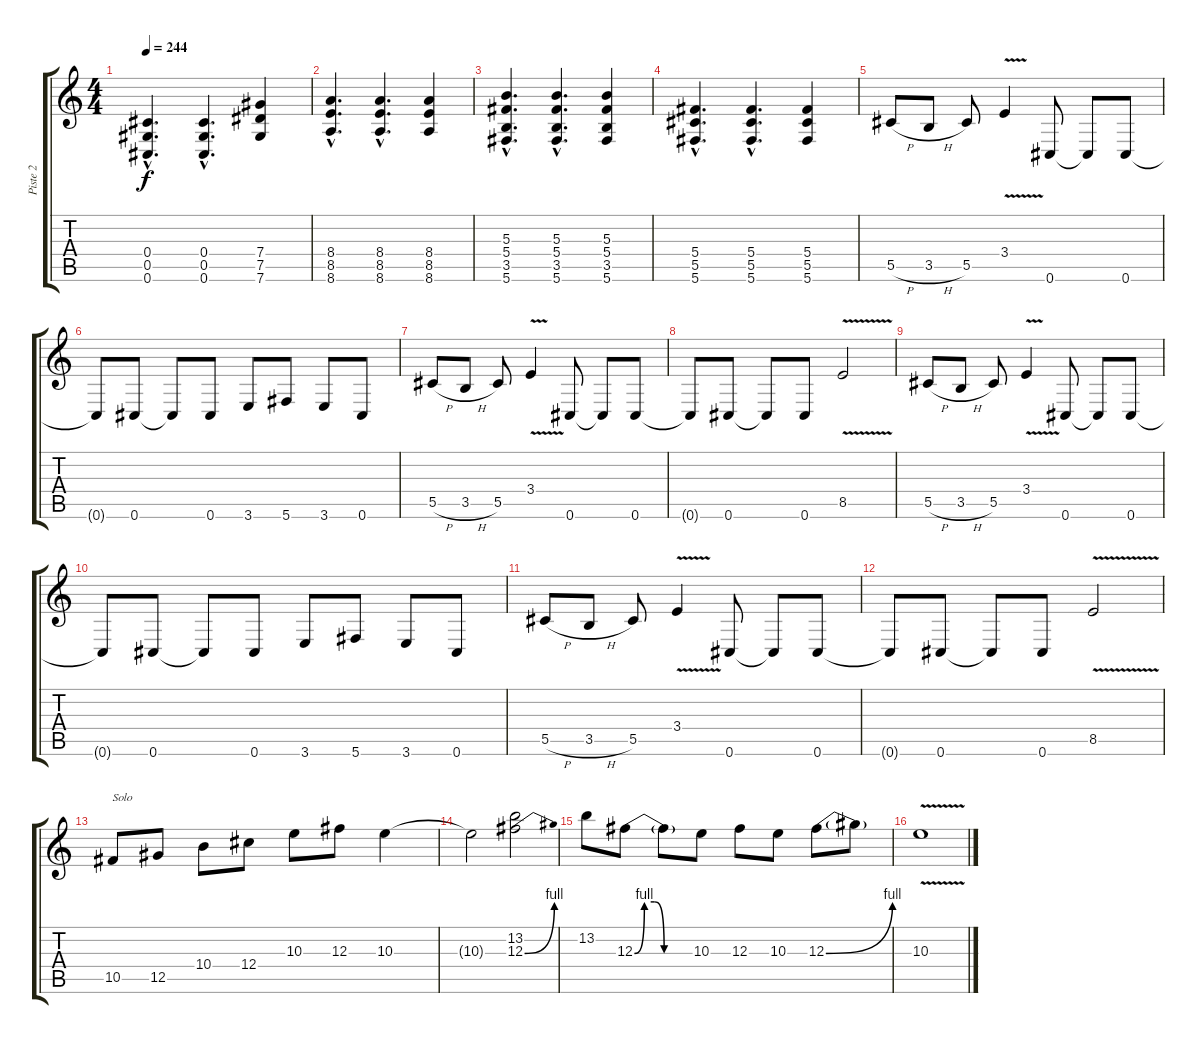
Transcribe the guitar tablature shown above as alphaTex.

\track ("Piste 2" "Piste 2") {instrument distortionguitar}
\staff {score tabs}
\tuning (Eb4 Bb3 Gb3 Db3 Ab2 Db2) {hide}
\ts (4 4)
\tempo 244
\clef g2
\ks c
(0.4{hac} 0.5{hac} 0.6{hac}).4{d dy f} (0.4{hac} 0.5{hac} 0.6{hac}).4{d} (7.4 7.5 7.6).4 |
(8.4{hac} 8.5{hac} 8.6{hac}).4{d} (8.4{hac} 8.5{hac} 8.6{hac}).4{d} (8.4 8.5 8.6).4 |
(5.3{hac} 5.4{hac} 3.5{hac} 5.6{hac}).4{d} (5.3{hac} 5.4{hac} 3.5{hac} 5.6{hac}).4{d} (5.3 5.4 3.5 5.6).4 |
(5.4{hac} 5.5{hac} 5.6{hac}).4{d} (5.4{hac} 5.5{hac} 5.6{hac}).4{d} (5.4 5.5 5.6).4 |
5.5{h}.8 3.5{h}.8 5.5.8 3.4{v}.4 0.6.8 0.6{t}.8 0.6.8 |
0.6{t}.8 0.6.8 0.6{t}.8 0.6.8 3.6.8 5.6.8 3.6.8 0.6.8 |
5.5{h}.8 3.5{h}.8 5.5.8 3.4{v}.4 0.6.8 0.6{t}.8 0.6.8 |
0.6{t}.8 0.6.8 0.6{t}.8 0.6.8 8.5{v}.2 |
5.5{h}.8 3.5{h}.8 5.5.8 3.4{v}.4 0.6.8 0.6{t}.8 0.6.8 |
0.6{t}.8 0.6.8 0.6{t}.8 0.6.8 3.6.8 5.6.8 3.6.8 0.6.8 |
5.5{h}.8 3.5{h}.8 5.5.8 3.4{v}.4 0.6.8 0.6{t}.8 0.6.8 |
0.6{t}.8 0.6.8 0.6{t}.8 0.6.8 8.5{v}.2 |
10.5.8{txt "Solo"} 12.5.8 10.4.8 12.4.8 10.3.8 12.3.8 10.3.4 |
10.3{t}.2 (13.2 12.3{be (bend 0 0 60 4)}).2 |
13.2.8 12.3{be (custom 0 0 10 4 20 4 30 0 60 0)}.8 12.3{t}.8 10.3.8 12.3.8 10.3.8 12.3{be (bend 0 0 60 4)}.8 12.3{t}.8 |
10.3{v}.1
